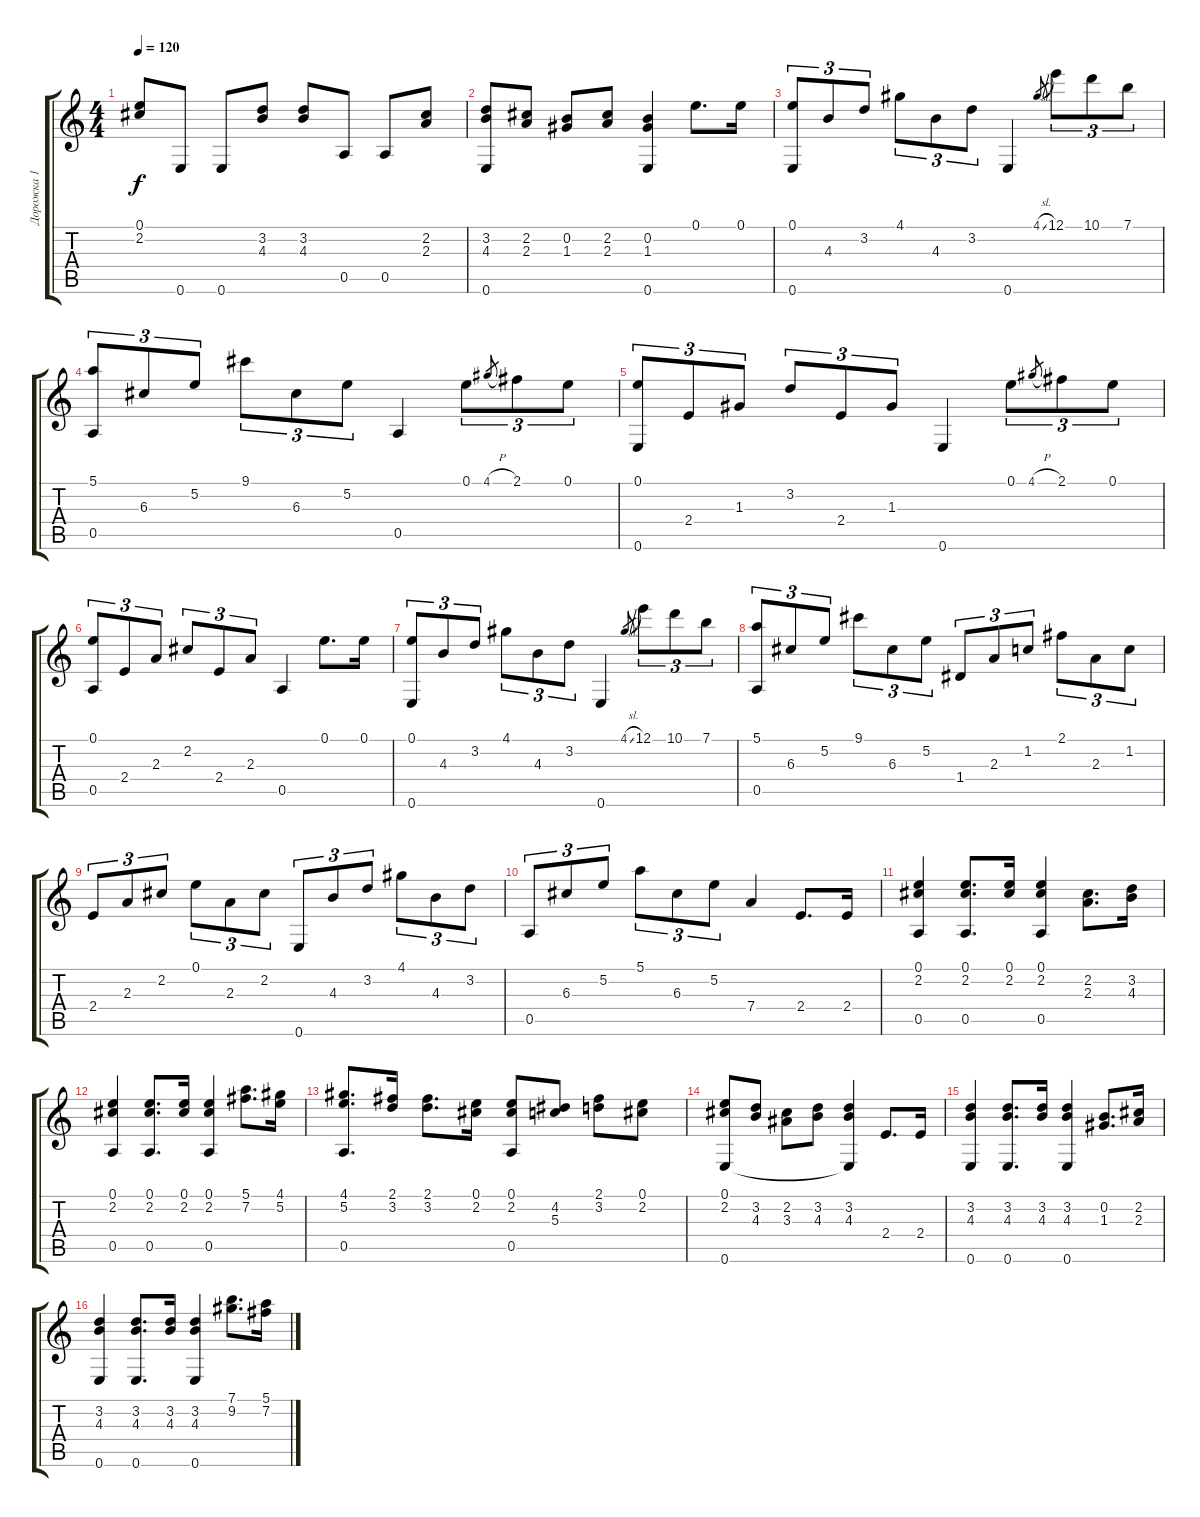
\track ("Дорожка 1" "Дорожка 1") {instrument acousticguitarnylon}
\staff {score tabs}
\tuning (E4 B3 G3 D3 A2 E2) {hide}
\ts (4 4)
\tempo 120
\clef g2
\ks c
(0.1 2.2).8{dy f} 0.6.8 0.6.8 (3.2 4.3).8 (3.2 4.3).8 0.5.8 0.5.8 (2.2 2.3).8 |
(3.2 4.3 0.6).8 (2.2 2.3).8 (0.2 1.3).8 (2.2 2.3).8 (0.2 1.3 0.6).4 0.1.8{d} 0.1.16 |
(0.1 0.6).8{tu (3 2)} 4.3.8{tu (3 2)} 3.2.8{tu (3 2)} 4.1.8{tu (3 2)} 4.3.8{tu (3 2)} 3.2.8{tu (3 2)} 0.6.4 4.1{sl}.8{gr} 12.1.8{tu (3 2)} 10.1.8{tu (3 2)} 7.1.8{tu (3 2)} |
(5.1 0.5).8{tu (3 2)} 6.3.8{tu (3 2)} 5.2.8{tu (3 2)} 9.1.8{tu (3 2)} 6.3.8{tu (3 2)} 5.2.8{tu (3 2)} 0.5.4 0.1.8{tu (3 2)} 4.1{h}.8{gr} 2.1.8{tu (3 2)} 0.1.8{tu (3 2)} |
(0.1 0.6).8{tu (3 2)} 2.4.8{tu (3 2)} 1.3.8{tu (3 2)} 3.2.8{tu (3 2)} 2.4.8{tu (3 2)} 1.3.8{tu (3 2)} 0.6.4 0.1.8{tu (3 2)} 4.1{h}.8{gr} 2.1.8{tu (3 2)} 0.1.8{tu (3 2)} |
(0.1 0.5).8{tu (3 2)} 2.4.8{tu (3 2)} 2.3.8{tu (3 2)} 2.2.8{tu (3 2)} 2.4.8{tu (3 2)} 2.3.8{tu (3 2)} 0.5.4 0.1.8{d} 0.1.16 |
(0.1 0.6).8{tu (3 2)} 4.3.8{tu (3 2)} 3.2.8{tu (3 2)} 4.1.8{tu (3 2)} 4.3.8{tu (3 2)} 3.2.8{tu (3 2)} 0.6.4 4.1{sl}.8{gr} 12.1.8{tu (3 2)} 10.1.8{tu (3 2)} 7.1.8{tu (3 2)} |
(5.1 0.5).8{tu (3 2)} 6.3.8{tu (3 2)} 5.2.8{tu (3 2)} 9.1.8{tu (3 2)} 6.3.8{tu (3 2)} 5.2.8{tu (3 2)} 1.4.8{tu (3 2)} 2.3.8{tu (3 2)} 1.2.8{tu (3 2)} 2.1.8{tu (3 2)} 2.3.8{tu (3 2)} 1.2.8{tu (3 2)} |
2.4.8{tu (3 2)} 2.3.8{tu (3 2)} 2.2.8{tu (3 2)} 0.1.8{tu (3 2)} 2.3.8{tu (3 2)} 2.2.8{tu (3 2)} 0.6.8{tu (3 2)} 4.3.8{tu (3 2)} 3.2.8{tu (3 2)} 4.1.8{tu (3 2)} 4.3.8{tu (3 2)} 3.2.8{tu (3 2)} |
0.5.8{tu (3 2)} 6.3.8{tu (3 2)} 5.2.8{tu (3 2)} 5.1.8{tu (3 2)} 6.3.8{tu (3 2)} 5.2.8{tu (3 2)} 7.4.4 2.4.8{d} 2.4.16 |
(0.1 2.2 0.5).4 (0.1 2.2 0.5).8{d} (0.1 2.2).16 (0.1 2.2 0.5).4 (2.2 2.3).8{d} (3.2 4.3).16 |
(0.1 2.2 0.5).4 (0.1 2.2 0.5).8{d} (0.1 2.2).16 (0.1 2.2 0.5).4 (5.1 7.2).8{d} (4.1 5.2).16 |
(4.1 5.2 0.5).8{d} (2.1 3.2).16 (2.1 3.2).8{d} (0.1 2.2).16 (0.1 2.2 0.5).8 (4.2 5.3).8 (2.1 3.2).8 (0.1 2.2).8 |
(0.1 2.2 0.6).8 (3.2 4.3).8 (2.2 3.3).8 (3.2 4.3).8 (3.2 4.3 0.6{t}).4 2.4.8{d} 2.4.16 |
(3.2 4.3 0.6).4 (3.2 4.3 0.6).8{d} (3.2 4.3).16 (3.2 4.3 0.6).4 (0.2 1.3).8{d} (2.2 2.3).16 |
(3.2 4.3 0.6).4 (3.2 4.3 0.6).8{d} (3.2 4.3).16 (3.2 4.3 0.6).4 (7.1 9.2).8{d} (5.1 7.2).16
